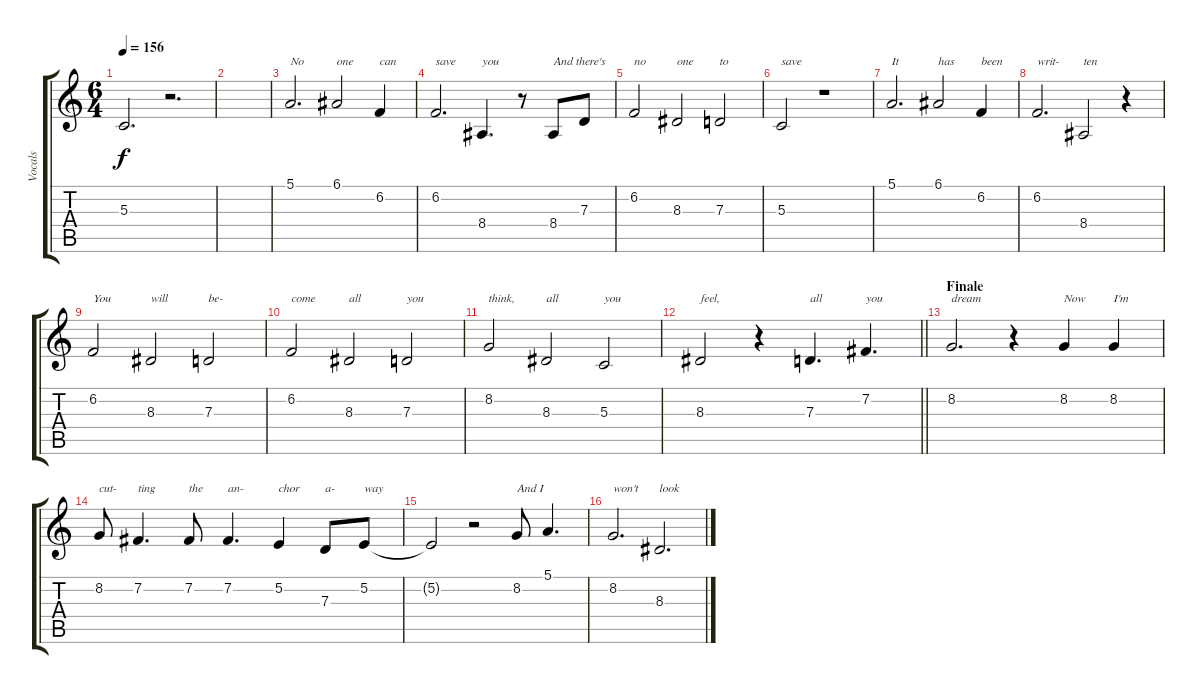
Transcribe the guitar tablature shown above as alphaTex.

\track ("Vocals" "Vocals") {instrument bassoon}
\staff {score tabs}
\tuning (E4 B3 G3 D3 A2 E2) {hide}
\ts (6 4)
\tempo 156
\clef g2
\ks c
5.3{t}.2{d dy f} r.2{d} |
|
5.1.2{d txt "No"} 6.1.2{txt "one"} 6.2.4{txt "can"} |
6.2.2{d txt "save"} 8.4.4{d txt "you"} r.8 8.4.8{txt "And there's"} 7.3.8 |
6.2.2{txt "no"} 8.3.2{txt "one"} 7.3.2{txt "to"} |
5.3.2{txt "save"} r.1 |
5.1.2{d txt "It"} 6.1.2{txt "has"} 6.2.4{txt "been"} |
6.2.2{d txt "writ-"} 8.4.2{txt "ten"} r.4 |
6.2.2{txt "You"} 8.3.2{txt "will"} 7.3.2{txt "be-"} |
6.2.2{txt "come"} 8.3.2{txt "all"} 7.3.2{txt "you"} |
8.2.2{txt "think,"} 8.3.2{txt "all"} 5.3.2{txt "you"} |
\barLineRight lightlight
8.3.2{txt "feel,"} r.4 7.3.4{d txt "all"} 7.2.4{d txt "you"} |
\section ("" "Finale")
8.2.2{d txt "dream"} r.4 8.2.4{txt "Now"} 8.2.4{txt "I'm"} |
8.2.8{txt "cut-"} 7.2.4{d txt "ting"} 7.2.8{txt "the"} 7.2.4{d txt "an-"} 5.2.4{txt "chor"} 7.3.8{txt "a-"} 5.2.8{txt "way"} |
5.2{t}.2 r.2 8.2.8{txt "And I"} 5.1.4{d} |
8.2.2{d txt "won't"} 8.3.2{d txt "look"}
